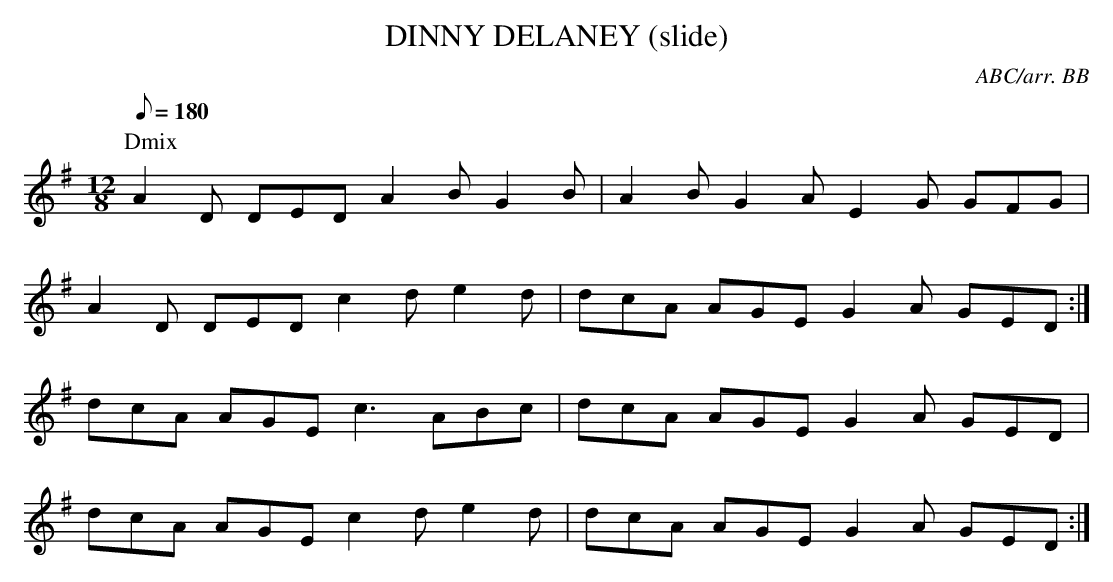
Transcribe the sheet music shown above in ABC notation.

X:1
T:DINNY DELANEY (slide)
C:ABC/arr. BB
L:1/8
M:12/8
Q:180
K:G
P:Dmix
A2D DED A2B G2B|A2B G2A E2G GFG|
A2D DED c2d e2d|dcA AGE G2A GED :|
dcA AGE c3 ABc|dcA AGE G2A GED|
dcA AGE c2d e2d|dcA AGE G2A GED :|
